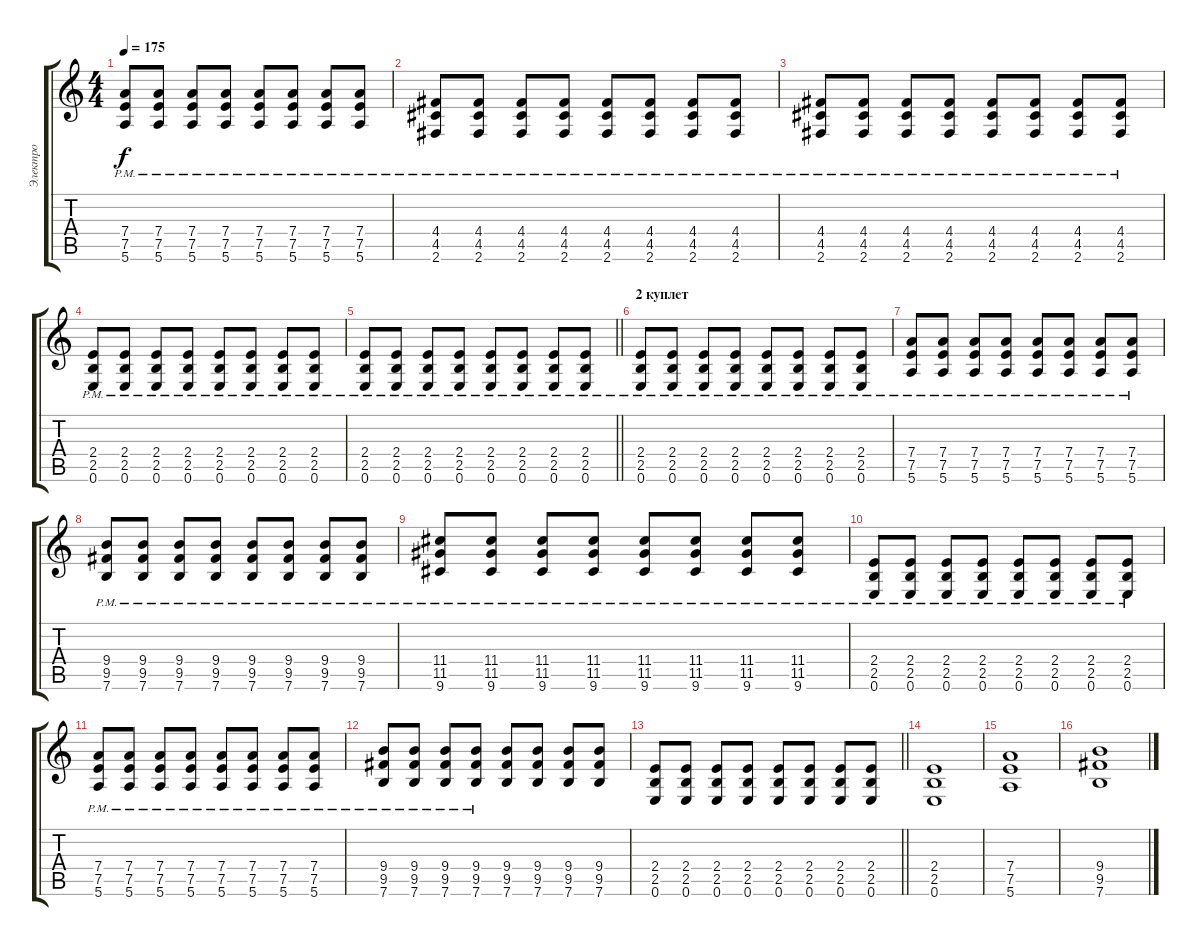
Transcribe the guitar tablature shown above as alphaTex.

\track ("Электро" "Электро") {instrument distortionguitar}
\staff {score tabs}
\tuning (E4 B3 G3 D3 A2 E2) {hide}
\ts (4 4)
\tempo 175
\clef g2
\ks c
(7.4{pm} 7.5{pm} 5.6{pm}).8{dy f} (7.4{pm} 7.5{pm} 5.6{pm}).8 (7.4{pm} 7.5{pm} 5.6{pm}).8 (7.4{pm} 7.5{pm} 5.6{pm}).8 (7.4{pm} 7.5{pm} 5.6{pm}).8 (7.4{pm} 7.5{pm} 5.6{pm}).8 (7.4{pm} 7.5{pm} 5.6{pm}).8 (7.4{pm} 7.5{pm} 5.6{pm}).8 |
(4.4{pm} 4.5{pm} 2.6{pm}).8 (4.4{pm} 4.5{pm} 2.6{pm}).8 (4.4{pm} 4.5{pm} 2.6{pm}).8 (4.4{pm} 4.5{pm} 2.6{pm}).8 (4.4{pm} 4.5{pm} 2.6{pm}).8 (4.4{pm} 4.5{pm} 2.6{pm}).8 (4.4{pm} 4.5{pm} 2.6{pm}).8 (4.4{pm} 4.5{pm} 2.6{pm}).8 |
(4.4{pm} 4.5{pm} 2.6{pm}).8 (4.4{pm} 4.5{pm} 2.6{pm}).8 (4.4{pm} 4.5{pm} 2.6{pm}).8 (4.4{pm} 4.5{pm} 2.6{pm}).8 (4.4{pm} 4.5{pm} 2.6{pm}).8 (4.4{pm} 4.5{pm} 2.6{pm}).8 (4.4{pm} 4.5{pm} 2.6{pm}).8 (4.4{pm} 4.5{pm} 2.6{pm}).8 |
(2.4{pm} 2.5{pm} 0.6{pm}).8 (2.4{pm} 2.5{pm} 0.6{pm}).8 (2.4{pm} 2.5{pm} 0.6{pm}).8 (2.4{pm} 2.5{pm} 0.6{pm}).8 (2.4{pm} 2.5{pm} 0.6{pm}).8 (2.4{pm} 2.5{pm} 0.6{pm}).8 (2.4{pm} 2.5{pm} 0.6{pm}).8 (2.4{pm} 2.5{pm} 0.6{pm}).8 |
\barLineRight lightlight
(2.4{pm} 2.5{pm} 0.6{pm}).8 (2.4{pm} 2.5{pm} 0.6{pm}).8 (2.4{pm} 2.5{pm} 0.6{pm}).8 (2.4{pm} 2.5{pm} 0.6{pm}).8 (2.4{pm} 2.5{pm} 0.6{pm}).8 (2.4{pm} 2.5{pm} 0.6{pm}).8 (2.4{pm} 2.5{pm} 0.6{pm}).8 (2.4{pm} 2.5{pm} 0.6{pm}).8 |
\section ("" "2 куплет")
(2.4{pm} 2.5{pm} 0.6{pm}).8 (2.4{pm} 2.5{pm} 0.6{pm}).8 (2.4{pm} 2.5{pm} 0.6{pm}).8 (2.4{pm} 2.5{pm} 0.6{pm}).8 (2.4{pm} 2.5{pm} 0.6{pm}).8 (2.4{pm} 2.5{pm} 0.6{pm}).8 (2.4{pm} 2.5{pm} 0.6{pm}).8 (2.4{pm} 2.5{pm} 0.6{pm}).8 |
(7.4{pm} 7.5{pm} 5.6{pm}).8 (7.4{pm} 7.5{pm} 5.6{pm}).8 (7.4{pm} 7.5{pm} 5.6{pm}).8 (7.4{pm} 7.5{pm} 5.6{pm}).8 (7.4{pm} 7.5{pm} 5.6{pm}).8 (7.4{pm} 7.5{pm} 5.6{pm}).8 (7.4{pm} 7.5{pm} 5.6{pm}).8 (7.4{pm} 7.5{pm} 5.6{pm}).8 |
(9.4{pm} 9.5{pm} 7.6{pm}).8 (9.4{pm} 9.5{pm} 7.6{pm}).8 (9.4{pm} 9.5{pm} 7.6{pm}).8 (9.4{pm} 9.5{pm} 7.6{pm}).8 (9.4{pm} 9.5{pm} 7.6{pm}).8 (9.4{pm} 9.5{pm} 7.6{pm}).8 (9.4{pm} 9.5{pm} 7.6{pm}).8 (9.4{pm} 9.5{pm} 7.6{pm}).8 |
(11.4{pm} 11.5{pm} 9.6{pm}).8 (11.4{pm} 11.5{pm} 9.6{pm}).8 (11.4{pm} 11.5{pm} 9.6{pm}).8 (11.4{pm} 11.5{pm} 9.6{pm}).8 (11.4{pm} 11.5{pm} 9.6{pm}).8 (11.4{pm} 11.5{pm} 9.6{pm}).8 (11.4{pm} 11.5{pm} 9.6{pm}).8 (11.4{pm} 11.5{pm} 9.6{pm}).8 |
(2.4{pm} 2.5{pm} 0.6{pm}).8 (2.4{pm} 2.5{pm} 0.6{pm}).8 (2.4{pm} 2.5{pm} 0.6{pm}).8 (2.4{pm} 2.5{pm} 0.6{pm}).8 (2.4{pm} 2.5{pm} 0.6{pm}).8 (2.4{pm} 2.5{pm} 0.6{pm}).8 (2.4{pm} 2.5{pm} 0.6{pm}).8 (2.4{pm} 2.5{pm} 0.6{pm}).8 |
(7.4{pm} 7.5{pm} 5.6{pm}).8 (7.4{pm} 7.5{pm} 5.6{pm}).8 (7.4{pm} 7.5{pm} 5.6{pm}).8 (7.4{pm} 7.5{pm} 5.6{pm}).8 (7.4{pm} 7.5{pm} 5.6{pm}).8 (7.4{pm} 7.5{pm} 5.6{pm}).8 (7.4{pm} 7.5{pm} 5.6{pm}).8 (7.4{pm} 7.5{pm} 5.6{pm}).8 |
(9.4{pm} 9.5{pm} 7.6{pm}).8 (9.4{pm} 9.5{pm} 7.6{pm}).8 (9.4{pm} 9.5{pm} 7.6{pm}).8 (9.4{pm} 9.5{pm} 7.6{pm}).8 (9.4 9.5 7.6).8 (9.4 9.5 7.6).8 (9.4 9.5 7.6).8 (9.4 9.5 7.6).8 |
\barLineRight lightlight
(2.4 2.5 0.6).8 (2.4 2.5 0.6).8 (2.4 2.5 0.6).8 (2.4 2.5 0.6).8 (2.4 2.5 0.6).8 (2.4 2.5 0.6).8 (2.4 2.5 0.6).8 (2.4 2.5 0.6).8 |
(2.4 2.5 0.6).1 |
(7.4 7.5 5.6).1 |
(9.4 9.5 7.6).1
